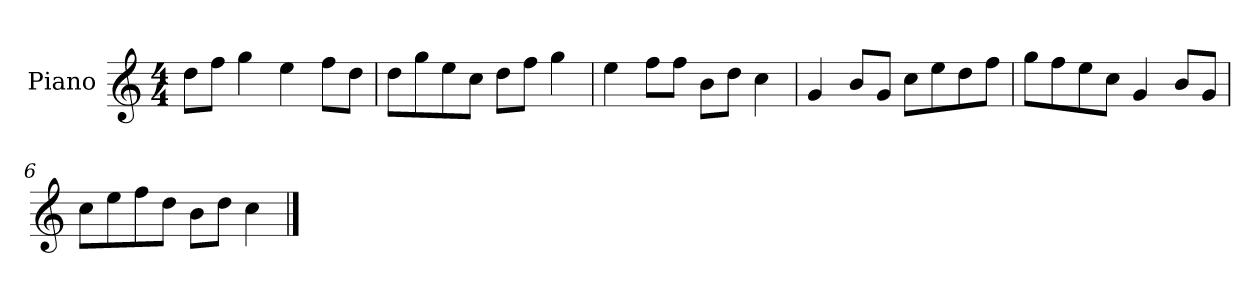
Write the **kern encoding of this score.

**kern
*part1
*staff1
*I"Piano
*I'P-no
*clefG2
*k[]
*M4/4
*MM90
=1
8dd\L
8ff\J
4gg\
4ee\
8ff\L
8dd\J
=2
8dd\L
8gg\
8ee\
8cc\J
8dd\L
8ff\J
4gg\
=3
4ee\
8ff\L
8ff\J
8b\L
8dd\J
4cc\
=4
4g/
8b/L
8g/J
8cc\L
8ee\
8dd\
8ff\J
=5
8gg\L
8ff\
8ee\
8cc\J
4g/
8b/L
8g/J
!!LO:LB:g=z
=6
8cc\L
8ee\
8ff\
8dd\J
8b\L
8dd\J
4cc\
==
*-
